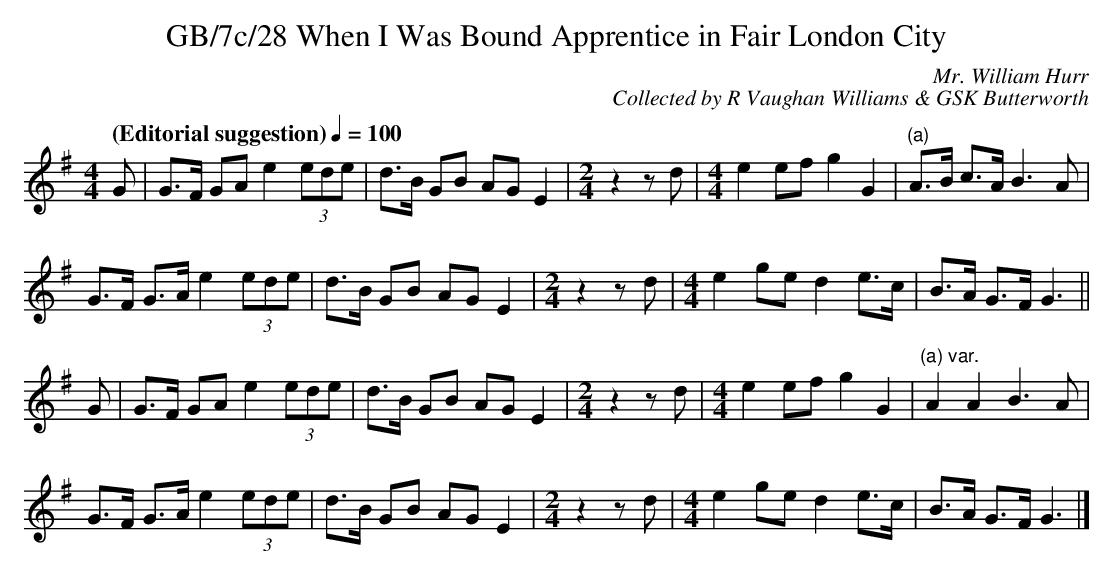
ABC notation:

X:1
T:GB/7c/28 When I Was Bound Apprentice in Fair London City
C:Mr. William Hurr
C:Collected by R Vaughan Williams & GSK Butterworth
L:1/8
M:4/4
Q:"(Editorial suggestion)" 1/4=100
K:G
G | G>F GA e2 (3ede | d>B GB AG E2 |[M:2/4] z2 z d |[M:4/4] e2 ef g2 G2 |"^(a)"A>B c>A B3 A |
G>F G>A e2 (3ede | d>B GB AG E2 |[M:2/4] z2 z d |[M:4/4] e2 ge d2 e>c | B>A G>F G3 ||
G | G>F GA e2 (3ede | d>B GB AG E2 |[M:2/4] z2 z d |[M:4/4] e2 ef g2 G2 |"^(a) var."A2 A2 B3 A |
G>F G>A e2 (3ede | d>B GB AG E2 |[M:2/4] z2 z d |[M:4/4] e2 ge d2 e>c | B>A G>F G3 |]
